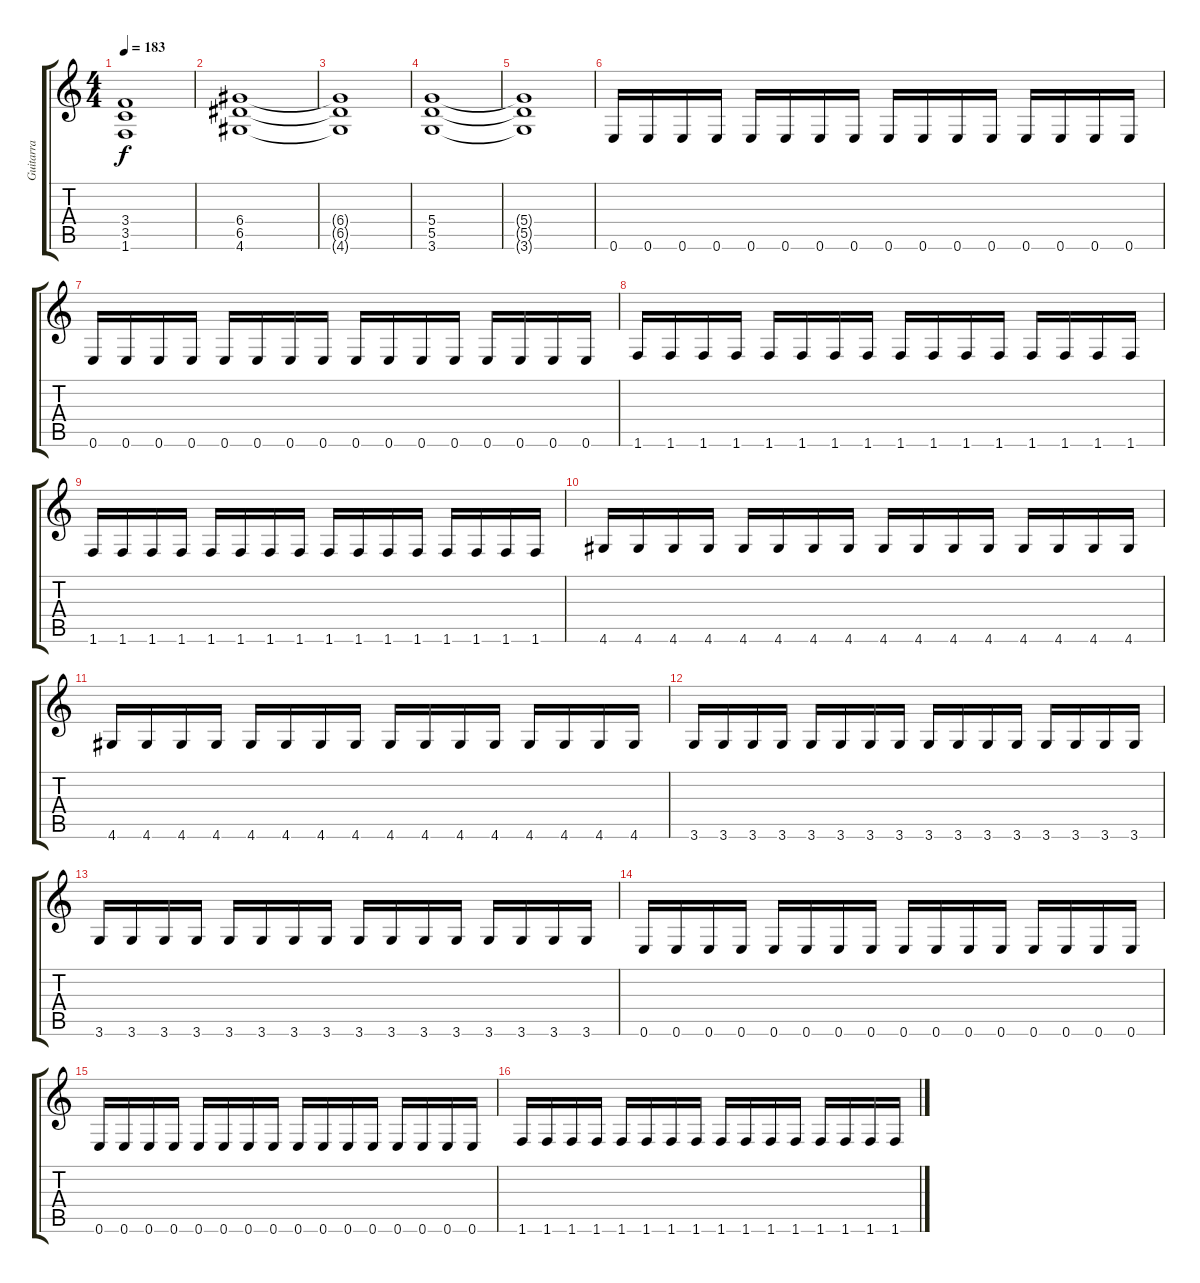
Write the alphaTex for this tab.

\track ("Guitarra" "Guitarra") {instrument distortionguitar}
\staff {score tabs}
\tuning (E4 B3 G3 D3 A2 E2) {hide}
\ts (4 4)
\tempo 183
\clef g2
\ks c
(3.4{t} 3.5{t} 1.6{t}).1{dy f} |
(6.4 6.5 4.6).1 |
(6.4{t} 6.5{t} 4.6{t}).1 |
(5.4 5.5 3.6).1 |
(5.4{t} 5.5{t} 3.6{t}).1 |
0.6.16 0.6.16 0.6.16 0.6.16 0.6.16 0.6.16 0.6.16 0.6.16 0.6.16 0.6.16 0.6.16 0.6.16 0.6.16 0.6.16 0.6.16 0.6.16 |
0.6.16 0.6.16 0.6.16 0.6.16 0.6.16 0.6.16 0.6.16 0.6.16 0.6.16 0.6.16 0.6.16 0.6.16 0.6.16 0.6.16 0.6.16 0.6.16 |
1.6.16 1.6.16 1.6.16 1.6.16 1.6.16 1.6.16 1.6.16 1.6.16 1.6.16 1.6.16 1.6.16 1.6.16 1.6.16 1.6.16 1.6.16 1.6.16 |
1.6.16 1.6.16 1.6.16 1.6.16 1.6.16 1.6.16 1.6.16 1.6.16 1.6.16 1.6.16 1.6.16 1.6.16 1.6.16 1.6.16 1.6.16 1.6.16 |
4.6.16 4.6.16 4.6.16 4.6.16 4.6.16 4.6.16 4.6.16 4.6.16 4.6.16 4.6.16 4.6.16 4.6.16 4.6.16 4.6.16 4.6.16 4.6.16 |
4.6.16 4.6.16 4.6.16 4.6.16 4.6.16 4.6.16 4.6.16 4.6.16 4.6.16 4.6.16 4.6.16 4.6.16 4.6.16 4.6.16 4.6.16 4.6.16 |
3.6.16 3.6.16 3.6.16 3.6.16 3.6.16 3.6.16 3.6.16 3.6.16 3.6.16 3.6.16 3.6.16 3.6.16 3.6.16 3.6.16 3.6.16 3.6.16 |
3.6.16 3.6.16 3.6.16 3.6.16 3.6.16 3.6.16 3.6.16 3.6.16 3.6.16 3.6.16 3.6.16 3.6.16 3.6.16 3.6.16 3.6.16 3.6.16 |
0.6.16 0.6.16 0.6.16 0.6.16 0.6.16 0.6.16 0.6.16 0.6.16 0.6.16 0.6.16 0.6.16 0.6.16 0.6.16 0.6.16 0.6.16 0.6.16 |
0.6.16 0.6.16 0.6.16 0.6.16 0.6.16 0.6.16 0.6.16 0.6.16 0.6.16 0.6.16 0.6.16 0.6.16 0.6.16 0.6.16 0.6.16 0.6.16 |
1.6.16 1.6.16 1.6.16 1.6.16 1.6.16 1.6.16 1.6.16 1.6.16 1.6.16 1.6.16 1.6.16 1.6.16 1.6.16 1.6.16 1.6.16 1.6.16
